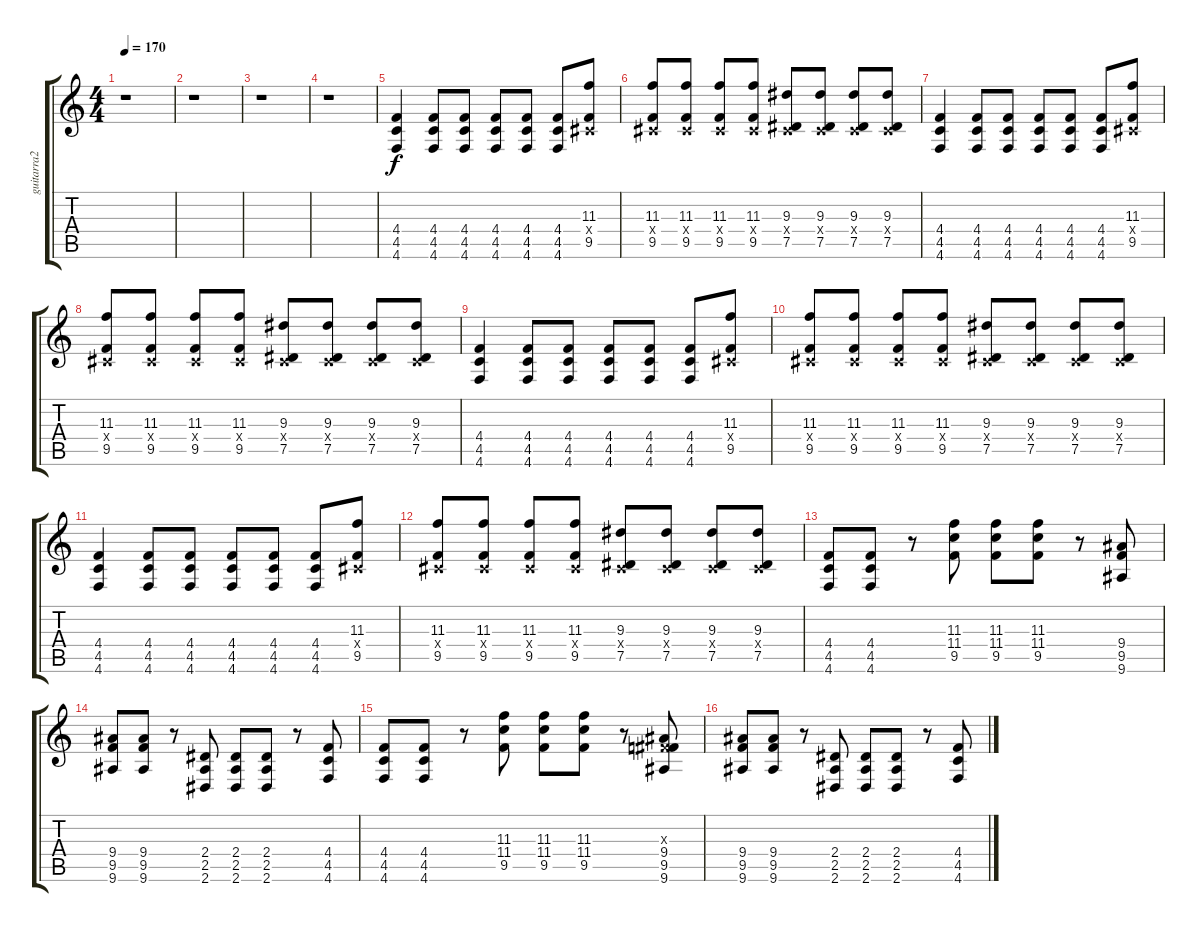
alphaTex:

\track ("guitarra2" "guitarra2") {instrument distortionguitar}
\staff {score tabs}
\tuning (Eb4 Bb3 Gb3 Db3 Ab2 Db2) {hide}
\ts (4 4)
\tempo 170
\clef g2
\ks c
r.1{dy f} |
r.1 |
r.1 |
r.1 |
(4.4 4.5 4.6).4 (4.4 4.5 4.6).8 (4.4 4.5 4.6).8 (4.4 4.5 4.6).8 (4.4 4.5 4.6).8 (4.4 4.5 4.6).8 (11.3 0.4{x} 9.5).8 |
(11.3 0.4{x} 9.5).8 (11.3 0.4{x} 9.5).8 (11.3 0.4{x} 9.5).8 (11.3 0.4{x} 9.5).8 (9.3 0.4{x} 7.5).8 (9.3 0.4{x} 7.5).8 (9.3 0.4{x} 7.5).8 (9.3 0.4{x} 7.5).8 |
(4.4 4.5 4.6).4 (4.4 4.5 4.6).8 (4.4 4.5 4.6).8 (4.4 4.5 4.6).8 (4.4 4.5 4.6).8 (4.4 4.5 4.6).8 (11.3 0.4{x} 9.5).8 |
(11.3 0.4{x} 9.5).8 (11.3 0.4{x} 9.5).8 (11.3 0.4{x} 9.5).8 (11.3 0.4{x} 9.5).8 (9.3 0.4{x} 7.5).8 (9.3 0.4{x} 7.5).8 (9.3 0.4{x} 7.5).8 (9.3 0.4{x} 7.5).8 |
(4.4 4.5 4.6).4 (4.4 4.5 4.6).8 (4.4 4.5 4.6).8 (4.4 4.5 4.6).8 (4.4 4.5 4.6).8 (4.4 4.5 4.6).8 (11.3 0.4{x} 9.5).8 |
(11.3 0.4{x} 9.5).8 (11.3 0.4{x} 9.5).8 (11.3 0.4{x} 9.5).8 (11.3 0.4{x} 9.5).8 (9.3 0.4{x} 7.5).8 (9.3 0.4{x} 7.5).8 (9.3 0.4{x} 7.5).8 (9.3 0.4{x} 7.5).8 |
(4.4 4.5 4.6).4 (4.4 4.5 4.6).8 (4.4 4.5 4.6).8 (4.4 4.5 4.6).8 (4.4 4.5 4.6).8 (4.4 4.5 4.6).8 (11.3 0.4{x} 9.5).8 |
(11.3 0.4{x} 9.5).8 (11.3 0.4{x} 9.5).8 (11.3 0.4{x} 9.5).8 (11.3 0.4{x} 9.5).8 (9.3 0.4{x} 7.5).8 (9.3 0.4{x} 7.5).8 (9.3 0.4{x} 7.5).8 (9.3 0.4{x} 7.5).8 |
(4.4 4.5 4.6).8 (4.4 4.5 4.6).8 r.8 (11.3 11.4 9.5).8 (11.3 11.4 9.5).8 (11.3 11.4 9.5).8 r.8 (9.4 9.5 9.6).8 |
(9.4 9.5 9.6).8 (9.4 9.5 9.6).8 r.8 (2.4 2.5 2.6).8 (2.4 2.5 2.6).8 (2.4 2.5 2.6).8 r.8 (4.4 4.5 4.6).8 |
(4.4 4.5 4.6).8 (4.4 4.5 4.6).8 r.8 (11.3 11.4 9.5).8 (11.3 11.4 9.5).8 (11.3 11.4 9.5).8 r.8 (0.3{x} 9.4 9.5 9.6).8 |
(9.4 9.5 9.6).8 (9.4 9.5 9.6).8 r.8 (2.4 2.5 2.6).8 (2.4 2.5 2.6).8 (2.4 2.5 2.6).8 r.8 (4.4 4.5 4.6).8
